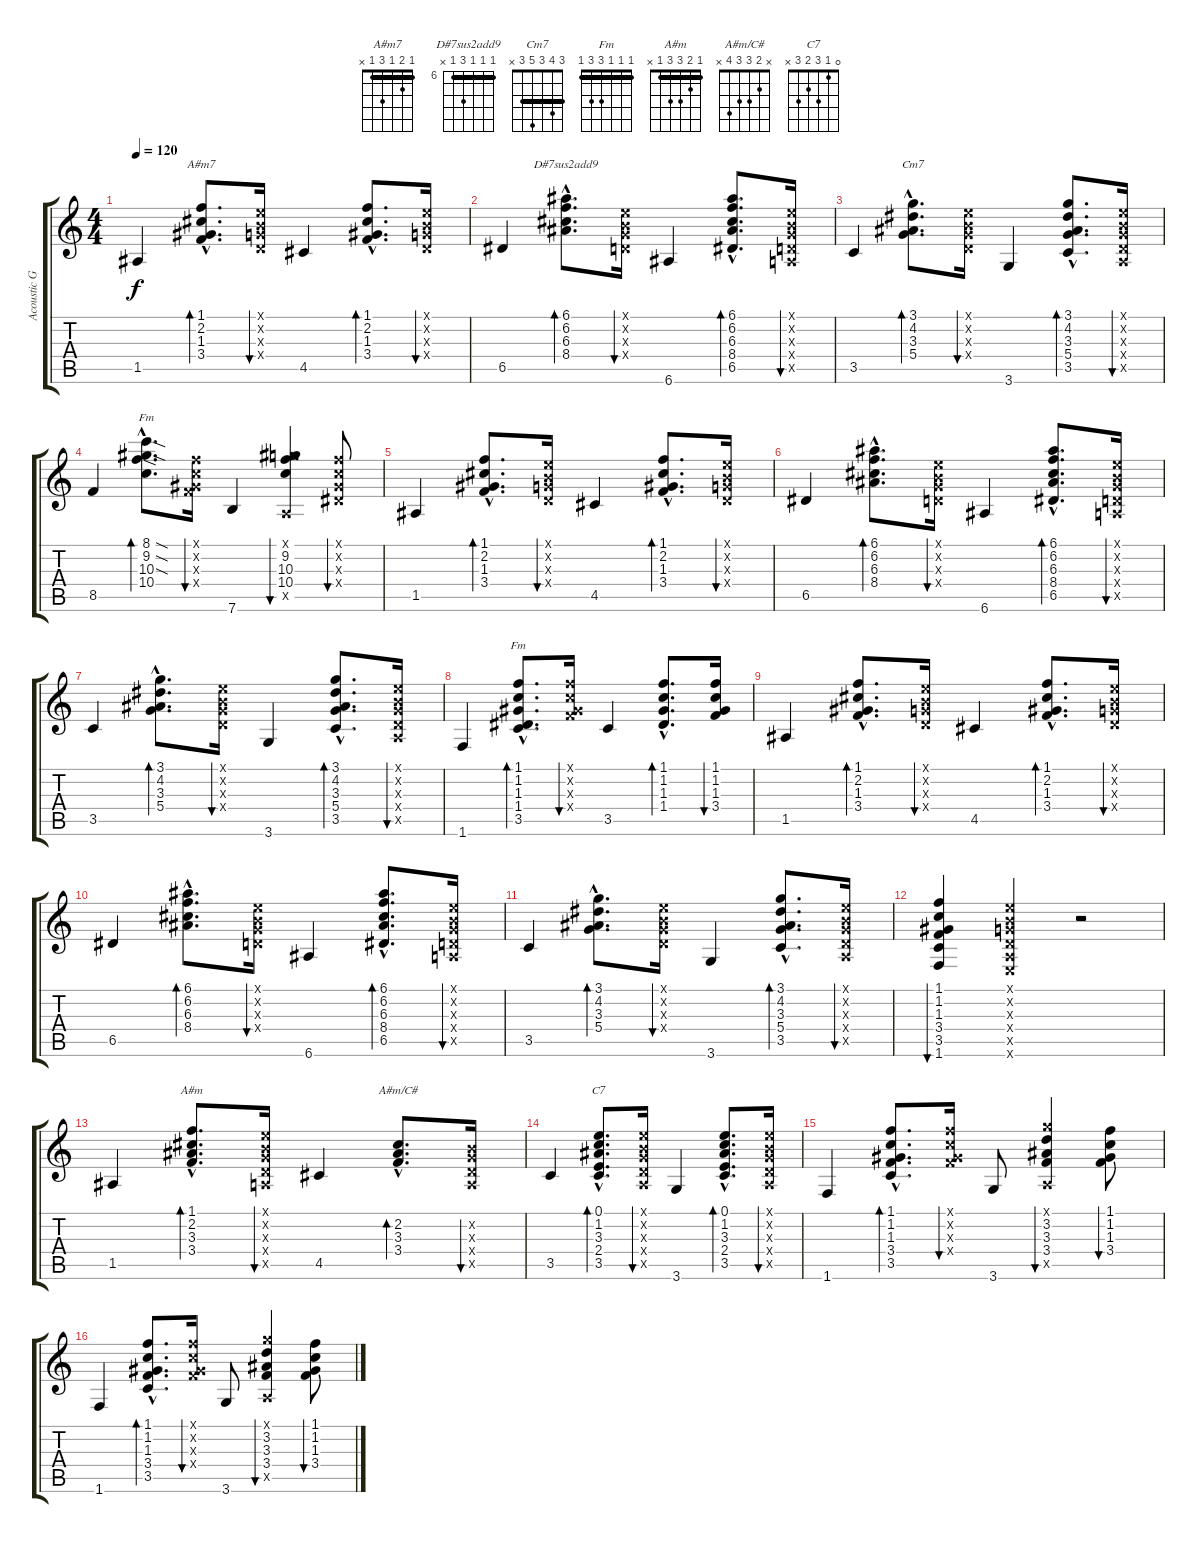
\track ("Acoustic Guitar (nylon)" "Acoustic G") {instrument acousticguitarnylon}
\staff {score tabs}
\tuning (E4 B3 G3 D3 A2 E2) {hide}
\chord ("A#m7" 1 2 1 3 1 x) {barre 1}
\chord ("D#7sus2add9" 6 6 6 8 6 x) {firstfret 6 barre 6}
\chord ("Cm7" 3 4 3 5 3 x) {barre 3}
\chord ("Fm" 8 9 10 10 8 x) {firstfret 8 barre 8}
\chord ("Fm" 1 1 1 3 3 1) {barre 1}
\chord ("A#m" 1 2 3 3 1 x) {barre 1}
\chord ("A#m/C#" x 2 3 3 4 x)
\chord ("C7" 0 1 3 2 3 x)
\ts (4 4)
\tempo 120
\clef g2
\ks c
1.5.4{dy f} (1.1{hac} 2.2{hac} 1.3{hac} 3.4{hac}).8{d bd 60 ch "A#m7"} (0.1{x} 0.2{x} 0.3{x} 0.4{x}).16{bu 30} 4.5.4 (1.1{hac} 2.2{hac} 1.3{hac} 3.4{hac}).8{d bd 60} (0.1{x} 0.2{x} 0.3{x} 0.4{x}).16{bu 30} |
6.5.4 (6.1{hac} 6.2{hac} 6.3{hac} 8.4{hac}).8{d bd 60 ch "D#7sus2add9"} (0.1{x} 0.2{x} 0.3{x} 0.4{x}).16{bu 30} 6.6.4 (6.1{hac} 6.2{hac} 6.3{hac} 8.4{hac} 6.5{hac}).8{d bd 60} (0.1{x} 0.2{x} 0.3{x} 0.4{x} 0.5{x}).16{bu 30} |
3.5.4 (3.1{hac} 4.2{hac} 3.3{hac} 5.4{hac}).8{d bd 60 ch "Cm7"} (0.1{x} 0.2{x} 0.3{x} 0.4{x}).16{bu 30} 3.6.4 (3.1{hac} 4.2{hac} 3.3{hac} 5.4{hac} 3.5{hac}).8{d bd 60} (0.1{x} 0.2{x} 0.3{x} 0.4{x} 0.5{x}).16{bu 30} |
8.5.4 (8.1{sod hac} 9.2{sod hac} 10.3{sod hac} 10.4{hac}).8{d bd 60 ch "Fm"} (1.1{x} 1.2{x} 1.3{x} 3.4{x}).16{bu 60} 7.6.4 (3.1{x} 9.2 10.3 10.4 0.5{x}).4{bu 60} (1.1{x} 1.2{x} 1.3{x} 1.4{x}).8{bu 60} |
1.5.4 (1.1{hac} 2.2{hac} 1.3{hac} 3.4{hac}).8{d bd 60} (0.1{x} 0.2{x} 0.3{x} 0.4{x}).16{bu 30} 4.5.4 (1.1{hac} 2.2{hac} 1.3{hac} 3.4{hac}).8{d bd 60} (0.1{x} 0.2{x} 0.3{x} 0.4{x}).16{bu 30} |
6.5.4 (6.1{hac} 6.2{hac} 6.3{hac} 8.4{hac}).8{d bd 60} (0.1{x} 0.2{x} 0.3{x} 0.4{x}).16{bu 30} 6.6.4 (6.1{hac} 6.2{hac} 6.3{hac} 8.4{hac} 6.5{hac}).8{d bd 60} (0.1{x} 0.2{x} 0.3{x} 0.4{x} 0.5{x}).16{bu 30} |
3.5.4 (3.1{hac} 4.2{hac} 3.3{hac} 5.4{hac}).8{d bd 60} (0.1{x} 0.2{x} 0.3{x} 0.4{x}).16{bu 30} 3.6.4 (3.1{hac} 4.2{hac} 3.3{hac} 5.4{hac} 3.5{hac}).8{d bd 60} (0.1{x} 0.2{x} 0.3{x} 0.4{x} 0.5{x}).16{bu 30} |
1.6.4 (1.1{hac} 1.2{hac} 1.3{hac} 1.4{hac} 3.5{hac}).8{d bd 60 ch "Fm"} (1.1{x} 1.2{x} 1.3{x} 3.4{x}).16{bu 60} 3.5.4 (1.1{hac} 1.2{hac} 1.3{hac} 1.4{hac}).8{d bd 60} (1.1 1.2 1.3 3.4).16{bu 60} |
1.5.4 (1.1{hac} 2.2{hac} 1.3{hac} 3.4{hac}).8{d bd 60} (0.1{x} 0.2{x} 0.3{x} 0.4{x}).16{bu 30} 4.5.4 (1.1{hac} 2.2{hac} 1.3{hac} 3.4{hac}).8{d bd 60} (0.1{x} 0.2{x} 0.3{x} 0.4{x}).16{bu 30} |
6.5.4 (6.1{hac} 6.2{hac} 6.3{hac} 8.4{hac}).8{d bd 60} (0.1{x} 0.2{x} 0.3{x} 0.4{x}).16{bu 30} 6.6.4 (6.1{hac} 6.2{hac} 6.3{hac} 8.4{hac} 6.5{hac}).8{d bd 60} (0.1{x} 0.2{x} 0.3{x} 0.4{x} 0.5{x}).16{bu 30} |
3.5.4 (3.1{hac} 4.2{hac} 3.3{hac} 5.4{hac}).8{d bd 60} (0.1{x} 0.2{x} 0.3{x} 0.4{x}).16{bu 30} 3.6.4 (3.1{hac} 4.2{hac} 3.3{hac} 5.4{hac} 3.5{hac}).8{d bd 60} (0.1{x} 0.2{x} 0.3{x} 0.4{x} 0.5{x}).16{bu 30} |
(1.1 1.2 1.3 3.4 3.5 1.6).4{bu 120} (0.1{x} 0.2{x} 0.3{x} 0.4{x} 0.5{x} 0.6{x}).4 r.2 |
1.5.4 (1.1{hac} 2.2{hac} 3.3{hac} 3.4{hac}).8{d bd 60 ch "A#m"} (0.1{x} 0.2{x} 0.3{x} 0.4{x} 0.5{x}).16{bu 30} 4.5.4 (2.2{hac} 3.3{hac} 3.4{hac}).8{d bd 60 ch "A#m/C#"} (0.2{x} 0.3{x} 0.4{x} 0.5{x}).16{bu 30} |
3.5.4 (0.1{hac} 1.2{hac} 3.3{hac} 2.4{hac} 3.5{hac}).8{d bd 60 ch "C7"} (0.1{x} 0.2{x} 0.3{x} 0.4{x} 0.5{x}).16{bu 30} 3.6.4 (0.1{hac} 1.2{hac} 3.3{hac} 2.4{hac} 3.5{hac}).8{d bd 60} (0.1{x} 0.2{x} 0.3{x} 0.4{x} 0.5{x}).16{bu 30} |
1.6.4 (1.1{hac} 1.2{hac} 1.3{hac} 3.4{hac} 3.5{hac}).8{d bd 60} (1.1{x} 1.2{x} 1.3{x} 3.4{x}).16{bu 60} 3.6.8 (3.1{x} 3.2 3.3 3.4 0.5{x}).4{bu 60} (1.1 1.2 1.3 3.4).8{bu 60} |
1.6.4 (1.1{hac} 1.2{hac} 1.3{hac} 3.4{hac} 3.5{hac}).8{d bd 60} (1.1{x} 1.2{x} 1.3{x} 3.4{x}).16{bu 60} 3.6.8 (3.1{x} 3.2 3.3 3.4 0.5{x}).4{bu 60} (1.1 1.2 1.3 3.4).8{bu 60}
